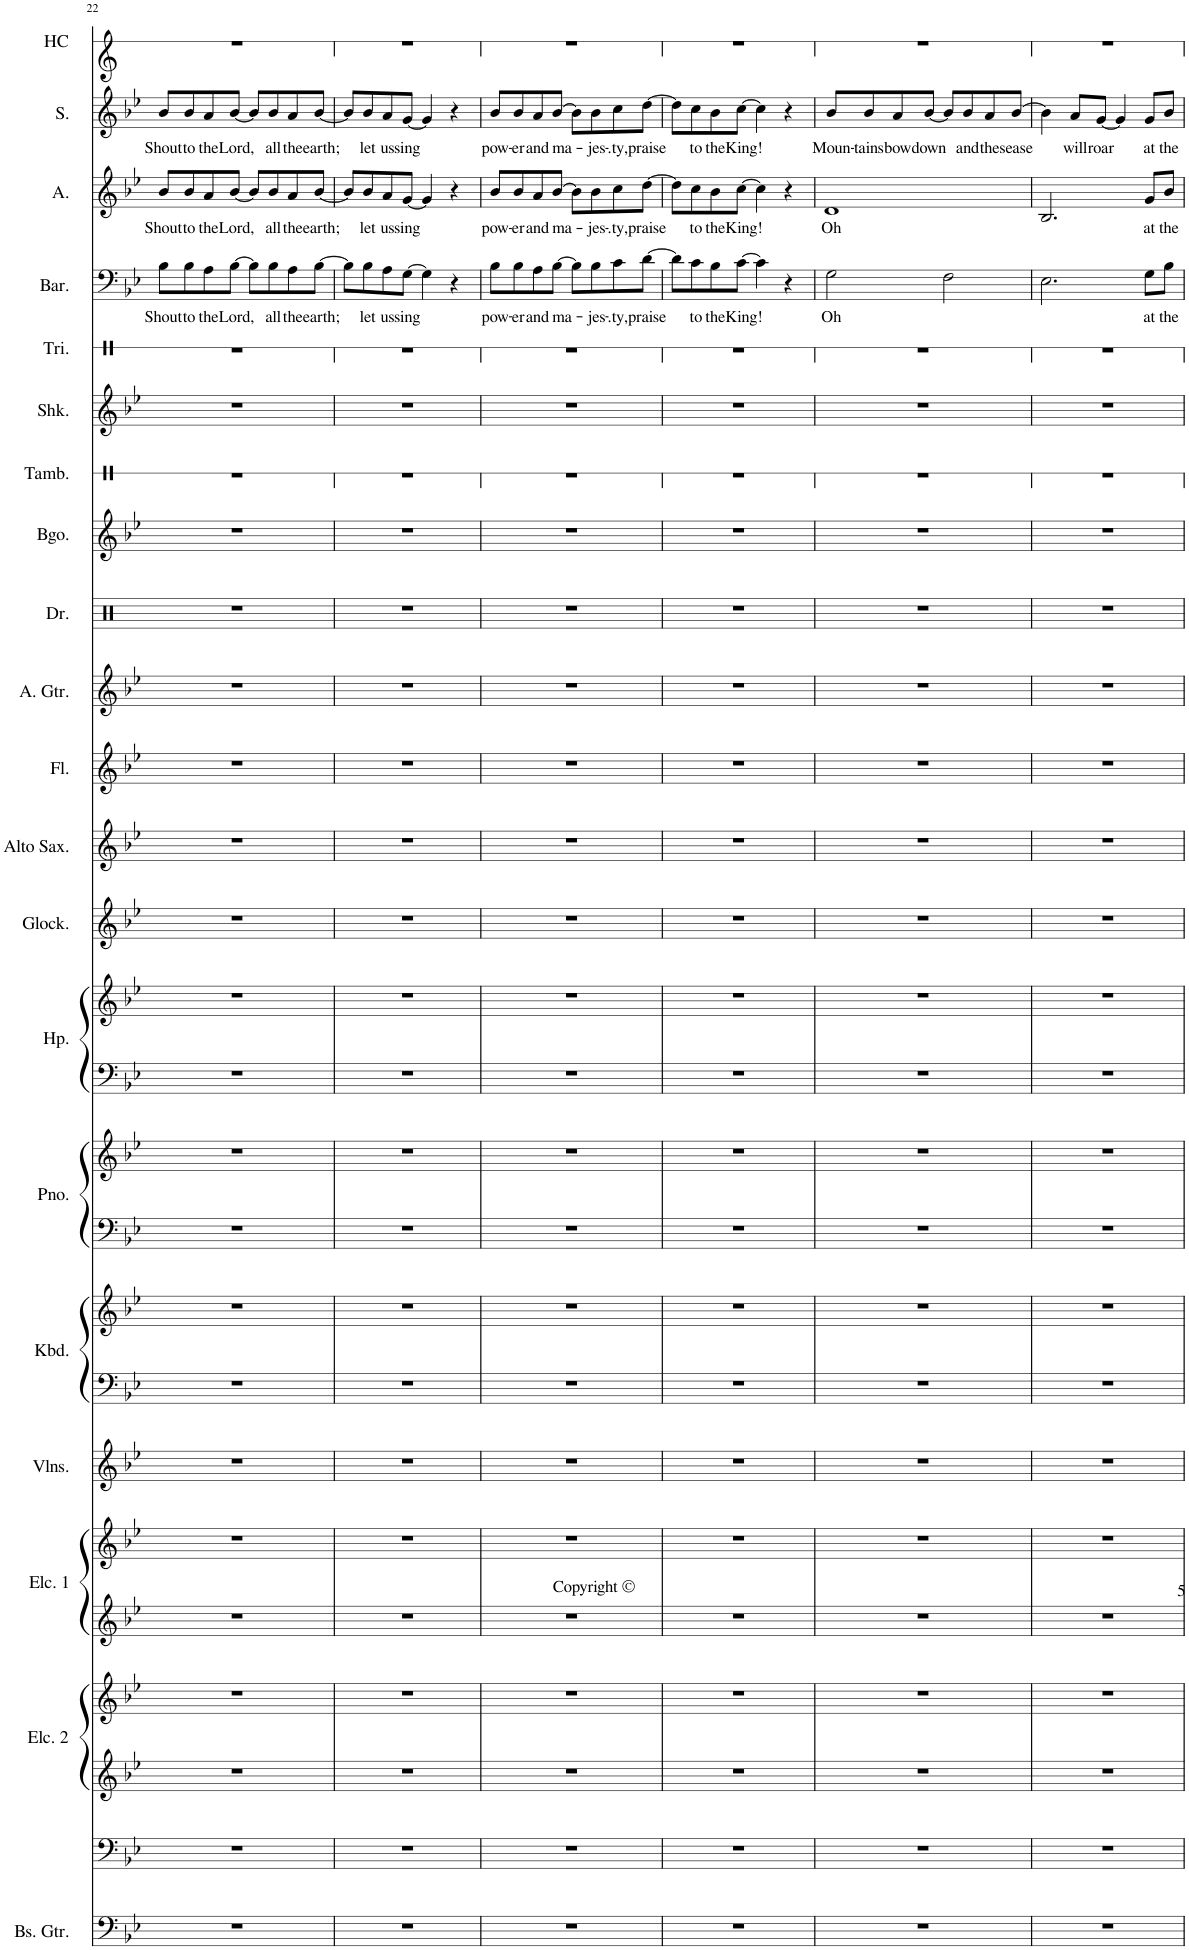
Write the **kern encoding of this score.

**kern	**kern	**kern	**kern	**kern	**kern	**kern	**kern	**kern	**kern	**kern	**kern	**kern	**kern	**kern	**kern	**kern	**kern	**kern	**kern	**kern	**kern	**kern	**text	**kern	**text	**kern	**text	**kern
*part21	*part20	*part19	*part19	*part18	*part18	*part17	*part16	*part16	*part15	*part15	*part14	*part14	*part13	*part12	*part11	*part10	*part9	*part8	*part7	*part6	*part5	*part4	*part4	*part3	*part3	*part2	*part2	*part1
*staff26	*staff25	*staff24	*staff23	*staff22	*staff21	*staff20	*staff19	*staff18	*staff17	*staff16	*staff15	*staff14	*staff13	*staff12	*staff11	*staff10	*staff9	*staff8	*staff7	*staff6	*staff5	*staff4	*staff4	*staff3	*staff3	*staff2	*staff2	*staff1
*I"Bass Guitar	*I"[Ped. [Organ pedals]]	*I"Electone 2	*	*I"Electone 1	*	*I"Violins	*I"Keyboard	*	*I"Piano	*	*I"Harp	*	*I"Glockenspiel	*I"Alto Saxophone	*I"Flute	*I"Acoustic Guitar	*I"Drum Set	*I"Bongo	*I"Tambourine	*I"Shaker	*I"Triangle	*I"Baritone	*	*I"Alto	*	*I"Soprano	*	*I"Hand Claps
*I'Bs. Gtr.	*	*I'Elc. 2	*	*I'Elc. 1	*	*I'Vlns.	*I'Kbd.	*	*I'Pno.	*	*I'Hp.	*	*I'Glock.	*I'Alto Sax.	*I'Fl.	*I'A. Gtr.	*I'Dr.	*I'Bgo.	*I'Tamb.	*I'Shk.	*I'Tri.	*I'Bar.	*	*I'A.	*	*I'S.	*	*I'HC
!!LO:PB:g=z
*clefF4	*clefF4	*clefG2	*clefG2	*clefG2	*clefG2	*clefG2	*clefF4	*clefG2	*clefF4	*clefG2	*clefF4	*clefG2	*clefG2	*clefG2	*clefG2	*clefG2	*clefX	*clefG2	*clefX	*clefG2	*clefX	*clefF4	*	*clefG2	*	*clefG2	*	*clefG2
*	*	*	*	*	*	*	*	*	*	*	*	*	*	*Trd5c9	*	*	*	*	*	*	*	*	*	*	*	*	*	*
*k[b-e-]	*k[b-e-]	*k[b-e-]	*k[b-e-]	*k[b-e-]	*k[b-e-]	*k[b-e-]	*k[b-e-]	*k[b-e-]	*k[b-e-]	*k[b-e-]	*k[b-e-]	*k[b-e-]	*k[b-e-]	*k[b-e-]	*k[b-e-]	*k[b-e-]	*k[]	*k[b-e-]	*k[]	*k[b-e-]	*k[]	*k[b-e-]	*	*k[b-e-]	*	*k[b-e-]	*	*k[]
*M4/4	*M4/4	*M4/4	*M4/4	*M4/4	*M4/4	*M4/4	*M4/4	*M4/4	*M4/4	*M4/4	*M4/4	*M4/4	*M4/4	*M4/4	*M4/4	*M4/4	*M4/4	*M4/4	*M4/4	*M4/4	*M4/4	*M4/4	*	*M4/4	*	*M4/4	*	*M4/4
=22	=22	=22	=22	=22	=22	=22	=22	=22	=22	=22	=22	=22	=22	=22	=22	=22	=22	=22	=22	=22	=22	=22	=22	=22	=22	=22	=22	=22
!	!	!	!	!	!	!	!	!	!	!	!	!	!	!	!	!	!	!	!	!	!	!	!LO:LY:b	!	!LO:LY:b	!	!LO:LY:b	!
1r	1r	1r	1r	1r	1r	1r	1r	1r	1r	1r	1r	1r	1r	1r	1r	1r	1r	1r	1r	1r	1r	8B-\L	Shout	8b-/L	Shout	8b-/L	Shout	1r
!	!	!	!	!	!	!	!	!	!	!	!	!	!	!	!	!	!	!	!	!	!	!	!LO:LY:b	!	!LO:LY:b	!	!LO:LY:b	!
.	.	.	.	.	.	.	.	.	.	.	.	.	.	.	.	.	.	.	.	.	.	8B-\	to	8b-/	to	8b-/	to	.
!	!	!	!	!	!	!	!	!	!	!	!	!	!	!	!	!	!	!	!	!	!	!	!LO:LY:b	!	!LO:LY:b	!	!LO:LY:b	!
.	.	.	.	.	.	.	.	.	.	.	.	.	.	.	.	.	.	.	.	.	.	8A\	the	8a/	the	8a/	the	.
!	!	!	!	!	!	!	!	!	!	!	!	!	!	!	!	!	!	!	!	!	!	!	!LO:LY:b	!	!LO:LY:b	!	!LO:LY:b	!
.	.	.	.	.	.	.	.	.	.	.	.	.	.	.	.	.	.	.	.	.	.	[8B-\J	Lord,	[8b-/J	Lord,	[8b-/J	Lord,	.
.	.	.	.	.	.	.	.	.	.	.	.	.	.	.	.	.	.	.	.	.	.	8B-\L]	.	8b-/L]	.	8b-/L]	.	.
!	!	!	!	!	!	!	!	!	!	!	!	!	!	!	!	!	!	!	!	!	!	!	!LO:LY:b	!	!LO:LY:b	!	!LO:LY:b	!
.	.	.	.	.	.	.	.	.	.	.	.	.	.	.	.	.	.	.	.	.	.	8B-\	all	8b-/	all	8b-/	all	.
!	!	!	!	!	!	!	!	!	!	!	!	!	!	!	!	!	!	!	!	!	!	!	!LO:LY:b	!	!LO:LY:b	!	!LO:LY:b	!
.	.	.	.	.	.	.	.	.	.	.	.	.	.	.	.	.	.	.	.	.	.	8A\	the	8a/	the	8a/	the	.
!	!	!	!	!	!	!	!	!	!	!	!	!	!	!	!	!	!	!	!	!	!	!	!LO:LY:b	!	!LO:LY:b	!	!LO:LY:b	!
.	.	.	.	.	.	.	.	.	.	.	.	.	.	.	.	.	.	.	.	.	.	[8B-\J	earth;	[8b-/J	earth;	[8b-/J	earth;	.
=23	=23	=23	=23	=23	=23	=23	=23	=23	=23	=23	=23	=23	=23	=23	=23	=23	=23	=23	=23	=23	=23	=23	=23	=23	=23	=23	=23	=23
1r	1r	1r	1r	1r	1r	1r	1r	1r	1r	1r	1r	1r	1r	1r	1r	1r	1r	1r	1r	1r	1r	8B-\L]	.	8b-/L]	.	8b-/L]	.	1r
!	!	!	!	!	!	!	!	!	!	!	!	!	!	!	!	!	!	!	!	!	!	!	!LO:LY:b	!	!LO:LY:b	!	!LO:LY:b	!
.	.	.	.	.	.	.	.	.	.	.	.	.	.	.	.	.	.	.	.	.	.	8B-\	let	8b-/	let	8b-/	let	.
!	!	!	!	!	!	!	!	!	!	!	!	!	!	!	!	!	!	!	!	!	!	!	!LO:LY:b	!	!LO:LY:b	!	!LO:LY:b	!
.	.	.	.	.	.	.	.	.	.	.	.	.	.	.	.	.	.	.	.	.	.	8A\	us	8a/	us	8a/	us	.
!	!	!	!	!	!	!	!	!	!	!	!	!	!	!	!	!	!	!	!	!	!	!	!LO:LY:b	!	!LO:LY:b	!	!LO:LY:b	!
.	.	.	.	.	.	.	.	.	.	.	.	.	.	.	.	.	.	.	.	.	.	[8G\J	sing	[8g/J	sing	[8g/J	sing	.
.	.	.	.	.	.	.	.	.	.	.	.	.	.	.	.	.	.	.	.	.	.	4G\]	.	4g/]	.	4g/]	.	.
.	.	.	.	.	.	.	.	.	.	.	.	.	.	.	.	.	.	.	.	.	.	4r	.	4r	.	4r	.	.
=24	=24	=24	=24	=24	=24	=24	=24	=24	=24	=24	=24	=24	=24	=24	=24	=24	=24	=24	=24	=24	=24	=24	=24	=24	=24	=24	=24	=24
!	!	!	!	!	!	!	!	!	!	!	!	!	!	!	!	!	!	!	!	!	!	!	!LO:LY:b	!	!LO:LY:b	!	!LO:LY:b	!
1r	1r	1r	1r	1r	1r	1r	1r	1r	1r	1r	1r	1r	1r	1r	1r	1r	1r	1r	1r	1r	1r	8B-\L	pow-	8b-/L	pow-	8b-/L	pow-	1r
!	!	!	!	!	!	!	!	!	!	!	!	!	!	!	!	!	!	!	!	!	!	!	!LO:LY:b	!	!LO:LY:b	!	!LO:LY:b	!
.	.	.	.	.	.	.	.	.	.	.	.	.	.	.	.	.	.	.	.	.	.	8B-\	-er	8b-/	-er	8b-/	-er	.
!	!	!	!	!	!	!	!	!	!	!	!	!	!	!	!	!	!	!	!	!	!	!	!LO:LY:b	!	!LO:LY:b	!	!LO:LY:b	!
.	.	.	.	.	.	.	.	.	.	.	.	.	.	.	.	.	.	.	.	.	.	8A\	and	8a/	and	8a/	and	.
!	!	!	!	!	!	!	!	!	!	!	!	!	!	!	!	!	!	!	!	!	!	!	!LO:LY:b	!	!LO:LY:b	!	!LO:LY:b	!
.	.	.	.	.	.	.	.	.	.	.	.	.	.	.	.	.	.	.	.	.	.	[8B-\J	ma-	[8b-/J	ma-	[8b-/J	ma-	.
.	.	.	.	.	.	.	.	.	.	.	.	.	.	.	.	.	.	.	.	.	.	8B-\L]	.	8b-\L]	.	8b-\L]	.	.
!	!	!	!	!	!	!	!	!	!	!	!	!	!	!	!	!	!	!	!	!	!	!	!LO:LY:b	!	!LO:LY:b	!	!LO:LY:b	!
.	.	.	.	.	.	.	.	.	.	.	.	.	.	.	.	.	.	.	.	.	.	8B-\	-jes-	8b-\	-jes-	8b-\	-jes-	.
!	!	!	!	!	!	!	!	!	!	!	!	!	!	!	!	!	!	!	!	!	!	!	!LO:LY:b	!	!LO:LY:b	!	!LO:LY:b	!
.	.	.	.	.	.	.	.	.	.	.	.	.	.	.	.	.	.	.	.	.	.	8c\	-.ty,	8cc\	-.ty,	8cc\	-.ty,	.
!	!	!	!	!	!	!	!	!	!	!	!	!	!	!	!	!	!	!	!	!	!	!	!LO:LY:b	!	!LO:LY:b	!	!LO:LY:b	!
.	.	.	.	.	.	.	.	.	.	.	.	.	.	.	.	.	.	.	.	.	.	[8d\J	praise	[8dd\J	praise	[8dd\J	praise	.
=25	=25	=25	=25	=25	=25	=25	=25	=25	=25	=25	=25	=25	=25	=25	=25	=25	=25	=25	=25	=25	=25	=25	=25	=25	=25	=25	=25	=25
1r	1r	1r	1r	1r	1r	1r	1r	1r	1r	1r	1r	1r	1r	1r	1r	1r	1r	1r	1r	1r	1r	8d\L]	.	8dd\L]	.	8dd\L]	.	1r
!	!	!	!	!	!	!	!	!	!	!	!	!	!	!	!	!	!	!	!	!	!	!	!LO:LY:b	!	!LO:LY:b	!	!LO:LY:b	!
.	.	.	.	.	.	.	.	.	.	.	.	.	.	.	.	.	.	.	.	.	.	8c\	to	8cc\	to	8cc\	to	.
!	!	!	!	!	!	!	!	!	!	!	!	!	!	!	!	!	!	!	!	!	!	!	!LO:LY:b	!	!LO:LY:b	!	!LO:LY:b	!
.	.	.	.	.	.	.	.	.	.	.	.	.	.	.	.	.	.	.	.	.	.	8B-\	the	8b-\	the	8b-\	the	.
!	!	!	!	!	!	!	!	!	!	!	!	!	!	!	!	!	!	!	!	!	!	!	!LO:LY:b	!	!LO:LY:b	!	!LO:LY:b	!
.	.	.	.	.	.	.	.	.	.	.	.	.	.	.	.	.	.	.	.	.	.	[8c\J	King!	[8cc\J	King!	[8cc\J	King!	.
.	.	.	.	.	.	.	.	.	.	.	.	.	.	.	.	.	.	.	.	.	.	4c\]	.	4cc\]	.	4cc\]	.	.
.	.	.	.	.	.	.	.	.	.	.	.	.	.	.	.	.	.	.	.	.	.	4r	.	4r	.	4r	.	.
=26	=26	=26	=26	=26	=26	=26	=26	=26	=26	=26	=26	=26	=26	=26	=26	=26	=26	=26	=26	=26	=26	=26	=26	=26	=26	=26	=26	=26
!	!	!	!	!	!	!	!	!	!	!	!	!	!	!	!	!	!	!	!	!	!	!	!LO:LY:b	!	!LO:LY:b	!	!LO:LY:b	!
1r	1r	1r	1r	1r	1r	1r	1r	1r	1r	1r	1r	1r	1r	1r	1r	1r	1r	1r	1r	1r	1r	2G\	Oh	1d	Oh	8b-/L	Moun-	1r
!	!	!	!	!	!	!	!	!	!	!	!	!	!	!	!	!	!	!	!	!	!	!	!	!	!	!	!LO:LY:b	!
.	.	.	.	.	.	.	.	.	.	.	.	.	.	.	.	.	.	.	.	.	.	.	.	.	.	8b-/	-tains	.
!	!	!	!	!	!	!	!	!	!	!	!	!	!	!	!	!	!	!	!	!	!	!	!	!	!	!	!LO:LY:b	!
.	.	.	.	.	.	.	.	.	.	.	.	.	.	.	.	.	.	.	.	.	.	.	.	.	.	8a/	bow	.
!	!	!	!	!	!	!	!	!	!	!	!	!	!	!	!	!	!	!	!	!	!	!	!	!	!	!	!LO:LY:b	!
.	.	.	.	.	.	.	.	.	.	.	.	.	.	.	.	.	.	.	.	.	.	.	.	.	.	[8b-/J	down	.
.	.	.	.	.	.	.	.	.	.	.	.	.	.	.	.	.	.	.	.	.	.	2F\	.	.	.	8b-/L]	.	.
!	!	!	!	!	!	!	!	!	!	!	!	!	!	!	!	!	!	!	!	!	!	!	!	!	!	!	!LO:LY:b	!
.	.	.	.	.	.	.	.	.	.	.	.	.	.	.	.	.	.	.	.	.	.	.	.	.	.	8b-/	and	.
!	!	!	!	!	!	!	!	!	!	!	!	!	!	!	!	!	!	!	!	!	!	!	!	!	!	!	!LO:LY:b	!
.	.	.	.	.	.	.	.	.	.	.	.	.	.	.	.	.	.	.	.	.	.	.	.	.	.	8a/	the	.
!	!	!	!	!	!	!	!	!	!	!	!	!	!	!	!	!	!	!	!	!	!	!	!	!	!	!	!LO:LY:b	!
.	.	.	.	.	.	.	.	.	.	.	.	.	.	.	.	.	.	.	.	.	.	.	.	.	.	[8b-/J	sease	.
=27	=27	=27	=27	=27	=27	=27	=27	=27	=27	=27	=27	=27	=27	=27	=27	=27	=27	=27	=27	=27	=27	=27	=27	=27	=27	=27	=27	=27
1r	1r	1r	1r	1r	1r	1r	1r	1r	1r	1r	1r	1r	1r	1r	1r	1r	1r	1r	1r	1r	1r	2.E-\	.	2.B-/	.	4b-\]	.	1r
!	!	!	!	!	!	!	!	!	!	!	!	!	!	!	!	!	!	!	!	!	!	!	!	!	!	!	!LO:LY:b	!
.	.	.	.	.	.	.	.	.	.	.	.	.	.	.	.	.	.	.	.	.	.	.	.	.	.	8a/L	will	.
!	!	!	!	!	!	!	!	!	!	!	!	!	!	!	!	!	!	!	!	!	!	!	!	!	!	!	!LO:LY:b	!
.	.	.	.	.	.	.	.	.	.	.	.	.	.	.	.	.	.	.	.	.	.	.	.	.	.	[8g/J	roar	.
.	.	.	.	.	.	.	.	.	.	.	.	.	.	.	.	.	.	.	.	.	.	.	.	.	.	4g/]	.	.
!	!	!	!	!	!	!	!	!	!	!	!	!	!	!	!	!	!	!	!	!	!	!	!LO:LY:b	!	!LO:LY:b	!	!LO:LY:b	!
.	.	.	.	.	.	.	.	.	.	.	.	.	.	.	.	.	.	.	.	.	.	8G\L	at	8g/L	at	8g/L	at	.
!	!	!	!	!	!	!	!	!	!	!	!	!	!	!	!	!	!	!	!	!	!	!	!LO:LY:b	!	!LO:LY:b	!	!LO:LY:b	!
.	.	.	.	.	.	.	.	.	.	.	.	.	.	.	.	.	.	.	.	.	.	8B-\J	the	8b-/J	the	8b-/J	the	.
=	=	=	=	=	=	=	=	=	=	=	=	=	=	=	=	=	=	=	=	=	=	=	=	=	=	=	=	=
*-	*-	*-	*-	*-	*-	*-	*-	*-	*-	*-	*-	*-	*-	*-	*-	*-	*-	*-	*-	*-	*-	*-	*-	*-	*-	*-	*-	*-
